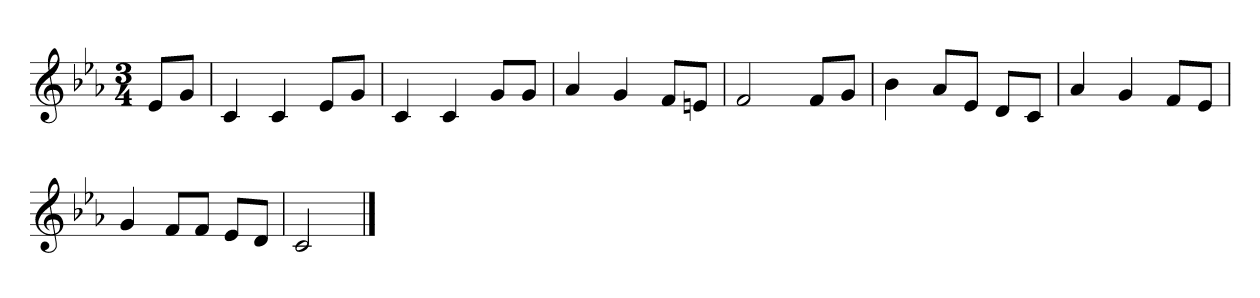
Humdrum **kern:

**kern
*part1
*staff1
*clefG2
*k[b-e-a-]
*M3/4
*MM100
=
8e-/L
8g/J
=1
4c
4c
8e-/L
8g/J
=
4c
4c
8g/L
8g/J
=
4a-
4g
8f/L
8en/J
=
2f
8f/L
8g/J
=
4b-
8a-/L
8e-/J
8d/L
8c/J
=
4a-
4g
8f/L
8e-/J
=
4g
8f/L
8f/J
8e-/L
8d/J
=
2c
==
*-
